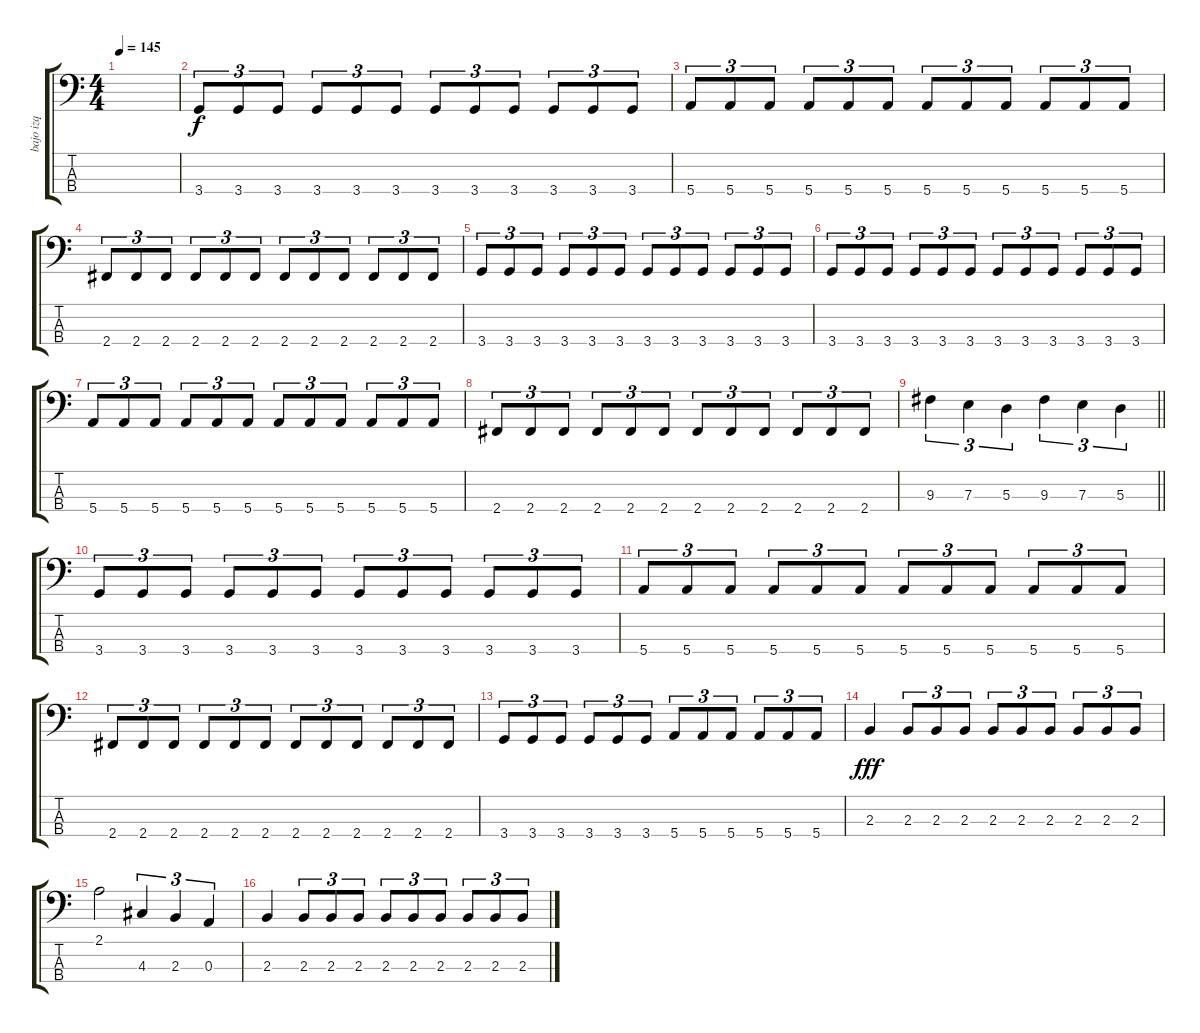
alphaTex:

\track ("bajo izq" "bajo izq") {instrument electricbasspick}
\staff {score tabs}
\tuning (G2 D2 A1 E1) {hide}
\ts (4 4)
\tempo 145
\clef f4
\ks c
|
3.4.8{tu (3 2)} 3.4.8{tu (3 2)} 3.4.8{tu (3 2)} 3.4.8{tu (3 2)} 3.4.8{tu (3 2)} 3.4.8{tu (3 2)} 3.4.8{tu (3 2)} 3.4.8{tu (3 2)} 3.4.8{tu (3 2)} 3.4.8{tu (3 2)} 3.4.8{tu (3 2)} 3.4.8{tu (3 2)} |
5.4.8{tu (3 2)} 5.4.8{tu (3 2)} 5.4.8{tu (3 2)} 5.4.8{tu (3 2)} 5.4.8{tu (3 2)} 5.4.8{tu (3 2)} 5.4.8{tu (3 2)} 5.4.8{tu (3 2)} 5.4.8{tu (3 2)} 5.4.8{tu (3 2)} 5.4.8{tu (3 2)} 5.4.8{tu (3 2)} |
2.4.8{tu (3 2)} 2.4.8{tu (3 2)} 2.4.8{tu (3 2)} 2.4.8{tu (3 2)} 2.4.8{tu (3 2)} 2.4.8{tu (3 2)} 2.4.8{tu (3 2)} 2.4.8{tu (3 2)} 2.4.8{tu (3 2)} 2.4.8{tu (3 2)} 2.4.8{tu (3 2)} 2.4.8{tu (3 2)} |
3.4.8{tu (3 2)} 3.4.8{tu (3 2)} 3.4.8{tu (3 2)} 3.4.8{tu (3 2)} 3.4.8{tu (3 2)} 3.4.8{tu (3 2)} 3.4.8{tu (3 2)} 3.4.8{tu (3 2)} 3.4.8{tu (3 2)} 3.4.8{tu (3 2)} 3.4.8{tu (3 2)} 3.4.8{tu (3 2)} |
3.4.8{tu (3 2)} 3.4.8{tu (3 2)} 3.4.8{tu (3 2)} 3.4.8{tu (3 2)} 3.4.8{tu (3 2)} 3.4.8{tu (3 2)} 3.4.8{tu (3 2)} 3.4.8{tu (3 2)} 3.4.8{tu (3 2)} 3.4.8{tu (3 2)} 3.4.8{tu (3 2)} 3.4.8{tu (3 2)} |
5.4.8{tu (3 2)} 5.4.8{tu (3 2)} 5.4.8{tu (3 2)} 5.4.8{tu (3 2)} 5.4.8{tu (3 2)} 5.4.8{tu (3 2)} 5.4.8{tu (3 2)} 5.4.8{tu (3 2)} 5.4.8{tu (3 2)} 5.4.8{tu (3 2)} 5.4.8{tu (3 2)} 5.4.8{tu (3 2)} |
2.4.8{tu (3 2)} 2.4.8{tu (3 2)} 2.4.8{tu (3 2)} 2.4.8{tu (3 2)} 2.4.8{tu (3 2)} 2.4.8{tu (3 2)} 2.4.8{tu (3 2)} 2.4.8{tu (3 2)} 2.4.8{tu (3 2)} 2.4.8{tu (3 2)} 2.4.8{tu (3 2)} 2.4.8{tu (3 2)} |
\barLineRight lightlight
9.3.4{tu (3 2)} 7.3.4{tu (3 2)} 5.3.4{tu (3 2)} 9.3.4{tu (3 2)} 7.3.4{tu (3 2)} 5.3.4{tu (3 2)} |
3.4.8{tu (3 2)} 3.4.8{tu (3 2)} 3.4.8{tu (3 2)} 3.4.8{tu (3 2)} 3.4.8{tu (3 2)} 3.4.8{tu (3 2)} 3.4.8{tu (3 2)} 3.4.8{tu (3 2)} 3.4.8{tu (3 2)} 3.4.8{tu (3 2)} 3.4.8{tu (3 2)} 3.4.8{tu (3 2)} |
5.4.8{tu (3 2)} 5.4.8{tu (3 2)} 5.4.8{tu (3 2)} 5.4.8{tu (3 2)} 5.4.8{tu (3 2)} 5.4.8{tu (3 2)} 5.4.8{tu (3 2)} 5.4.8{tu (3 2)} 5.4.8{tu (3 2)} 5.4.8{tu (3 2)} 5.4.8{tu (3 2)} 5.4.8{tu (3 2)} |
2.4.8{tu (3 2)} 2.4.8{tu (3 2)} 2.4.8{tu (3 2)} 2.4.8{tu (3 2)} 2.4.8{tu (3 2)} 2.4.8{tu (3 2)} 2.4.8{tu (3 2)} 2.4.8{tu (3 2)} 2.4.8{tu (3 2)} 2.4.8{tu (3 2)} 2.4.8{tu (3 2)} 2.4.8{tu (3 2)} |
3.4.8{tu (3 2)} 3.4.8{tu (3 2)} 3.4.8{tu (3 2)} 3.4.8{tu (3 2)} 3.4.8{tu (3 2)} 3.4.8{tu (3 2)} 5.4.8{tu (3 2)} 5.4.8{tu (3 2)} 5.4.8{tu (3 2)} 5.4.8{tu (3 2)} 5.4.8{tu (3 2)} 5.4.8{tu (3 2)} |
2.3.4{dy fff} 2.3.8{tu (3 2)} 2.3.8{tu (3 2)} 2.3.8{tu (3 2)} 2.3.8{tu (3 2)} 2.3.8{tu (3 2)} 2.3.8{tu (3 2)} 2.3.8{tu (3 2)} 2.3.8{tu (3 2)} 2.3.8{tu (3 2)} |
2.1.2 4.3.4{tu (3 2)} 2.3.4{tu (3 2)} 0.3.4{tu (3 2)} |
2.3.4 2.3.8{tu (3 2)} 2.3.8{tu (3 2)} 2.3.8{tu (3 2)} 2.3.8{tu (3 2)} 2.3.8{tu (3 2)} 2.3.8{tu (3 2)} 2.3.8{tu (3 2)} 2.3.8{tu (3 2)} 2.3.8{tu (3 2)}
